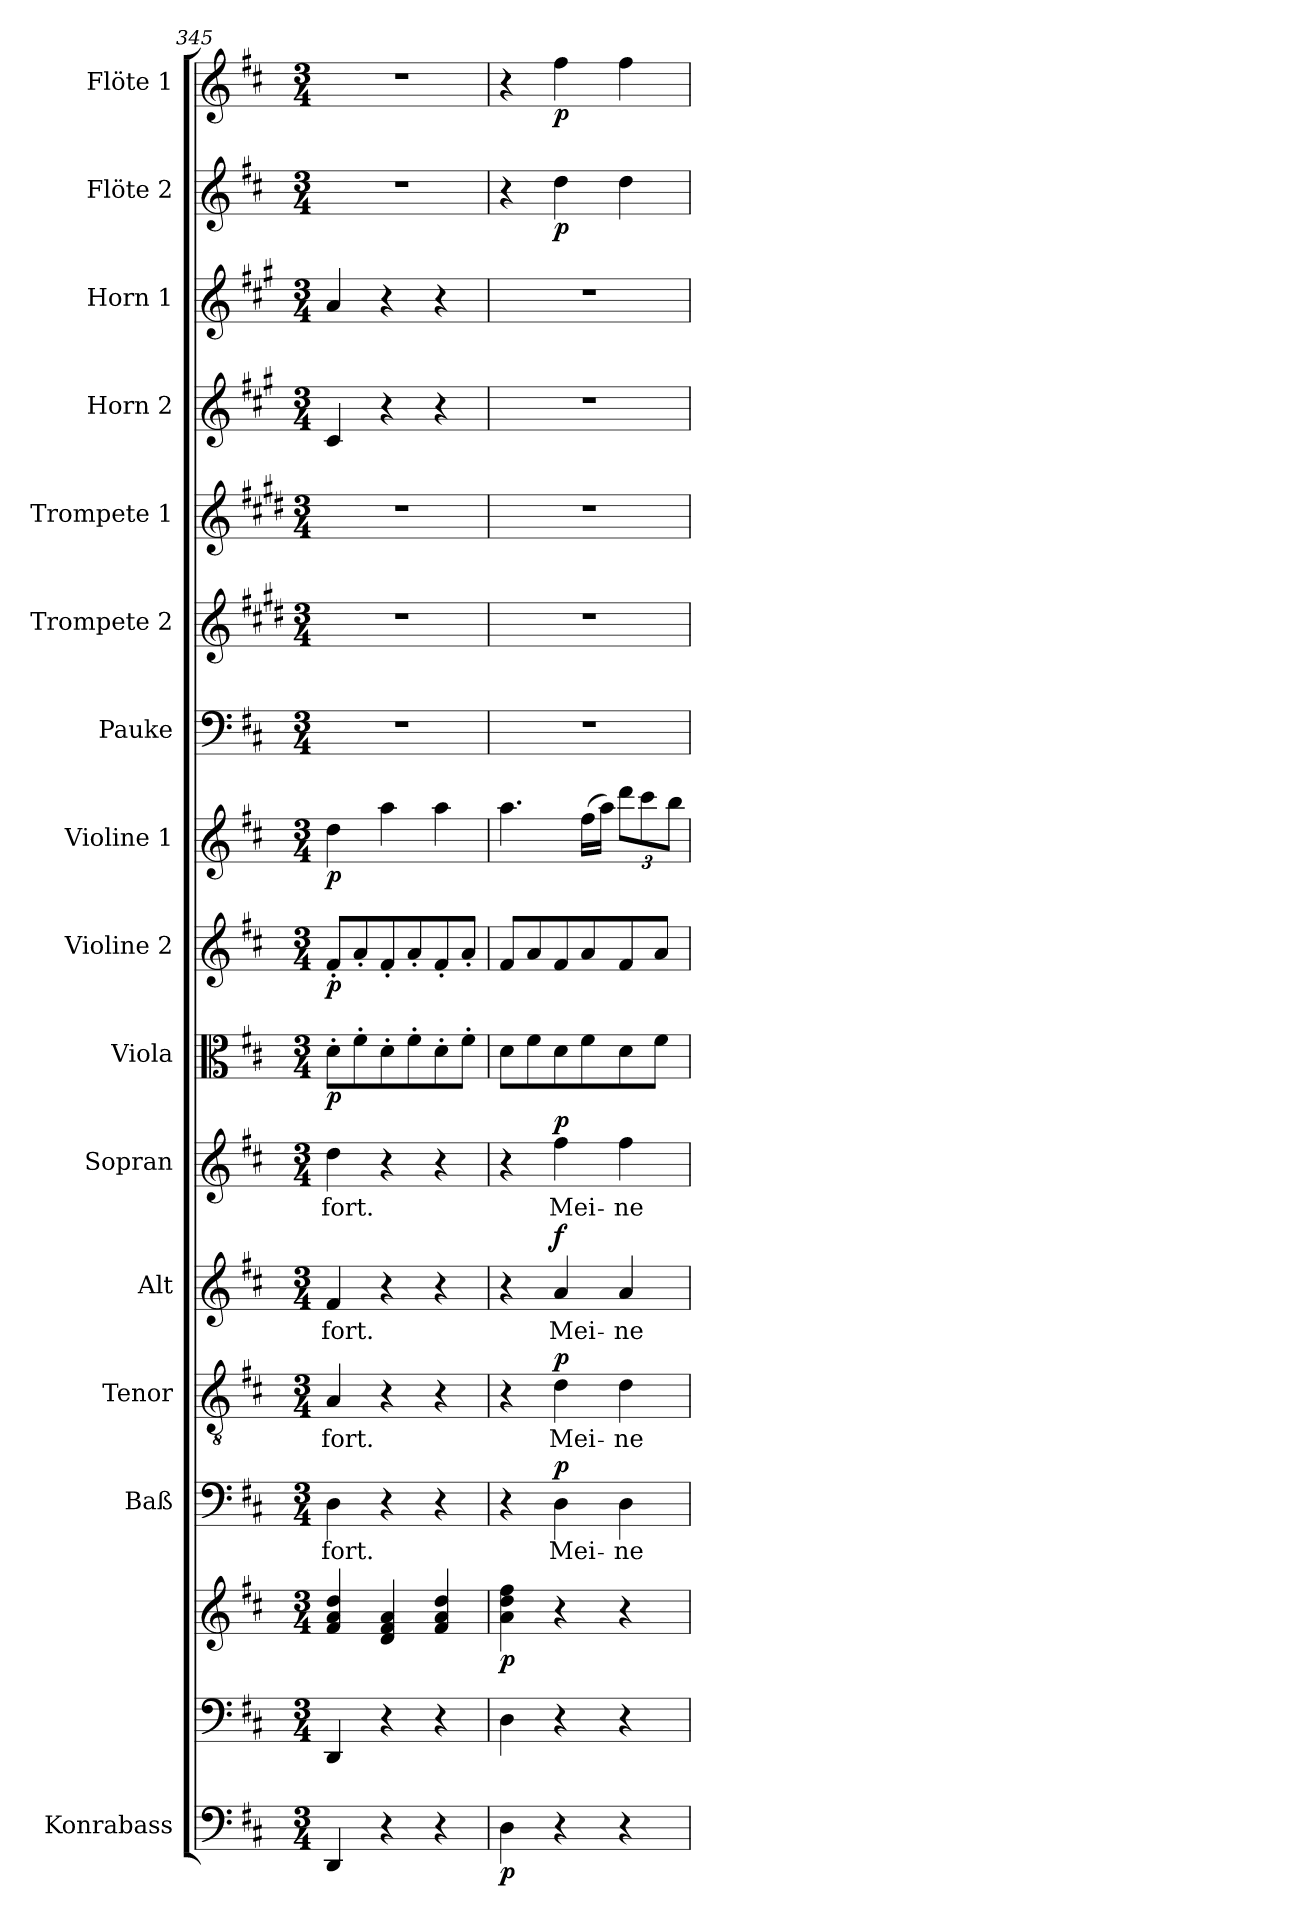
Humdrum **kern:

**kern	**dynam	**kern	**kern	**dynam	**kern	**text	**dynam	**kern	**text	**dynam	**kern	**text	**dynam	**kern	**text	**dynam	**kern	**dynam	**kern	**dynam	**kern	**dynam	**kern	**kern	**kern	**kern	**kern	**kern	**dynam	**kern	**dynam
*part16	*part16	*part15	*part15	*part15	*part14	*part14	*part14	*part13	*part13	*part13	*part12	*part12	*part12	*part11	*part11	*part11	*part10	*part10	*part9	*part9	*part8	*part8	*part7	*part6	*part5	*part4	*part3	*part2	*part2	*part1	*part1
*staff17	*staff17	*staff16	*staff15	*staff15/16	*staff14	*staff14	*staff14	*staff13	*staff13	*staff13	*staff12	*staff12	*staff12	*staff11	*staff11	*staff11	*staff10	*staff10	*staff9	*staff9	*staff8	*staff8	*staff7	*staff6	*staff5	*staff4	*staff3	*staff2	*staff2	*staff1	*staff1
*I"Konrabass	*	*	*	*	*I"Baß	*	*	*I"Tenor	*	*	*I"Alt	*	*	*I"Sopran	*	*	*I"Viola	*	*I"Violine 2	*	*I"Violine 1	*	*I"Pauke	*I"Trompete 2	*I"Trompete 1	*I"Horn 2	*I"Horn 1	*I"Flöte 2	*	*I"Flöte 1	*
*I'Kb.	*	*	*	*	*I'Baß	*	*	*I'Ten	*	*	*I'Alt	*	*	*I'Sop	*	*	*I'Vla.	*	*I'Vln. 2	*	*I'Vln. 1	*	*I'Pk.	*I'Trp. 2	*I'Trp. 1	*I'Hrn. 2	*I'Hrn. 1	*I'Fl. 2	*	*I'Fl. 1	*
!!LO:PB:g=z
*clefF4	*	*clefF4	*clefG2	*	*clefF4	*	*	*clefGv2	*	*	*clefG2	*	*	*clefG2	*	*	*clefC3	*	*clefG2	*	*clefG2	*	*clefF4	*clefG2	*clefG2	*clefG2	*clefG2	*clefG2	*	*clefG2	*
*ITrd7c12	*	*	*	*	*	*	*	*	*	*	*	*	*	*	*	*	*	*	*	*	*	*	*	*ITrd1c2	*ITrd1c2	*ITrd4c7	*ITrd4c7	*	*	*	*
*k[f#c#]	*	*k[f#c#]	*k[f#c#]	*	*k[f#c#]	*	*	*k[f#c#]	*	*	*k[f#c#]	*	*	*k[f#c#]	*	*	*k[f#c#]	*	*k[f#c#]	*	*k[f#c#]	*	*k[f#c#]	*k[f#c#]	*k[f#c#]	*k[f#c#]	*k[f#c#]	*k[f#c#]	*	*k[f#c#]	*
*D:	*	*D:	*D:	*	*D:	*	*	*D:	*	*	*D:	*	*	*D:	*	*	*D:	*	*D:	*	*D:	*	*D:	*D:	*D:	*D:	*D:	*D:	*	*D:	*
*M3/4	*	*M3/4	*M3/4	*	*M3/4	*	*	*M3/4	*	*	*M3/4	*	*	*M3/4	*	*	*M3/4	*	*M3/4	*	*M3/4	*	*M3/4	*M3/4	*M3/4	*M3/4	*M3/4	*M3/4	*	*M3/4	*
=345	=345	=345	=345	=345	=345	=345	=345	=345	=345	=345	=345	=345	=345	=345	=345	=345	=345	=345	=345	=345	=345	=345	=345	=345	=345	=345	=345	=345	=345	=345	=345
!	!	!	!	!	!	!LO:LY:b	!	!	!LO:LY:b	!	!	!LO:LY:b	!	!	!LO:LY:b	!	!	!LO:DY:b	!	!LO:DY:b	!	!LO:DY:b	!	!	!	!	!	!	!	!	!
4DDD/	.	4DD/	4f#/ 4a/ 4dd/	.	4D\	fort.	.	4A/	fort.	.	4f#/	fort.	.	4dd\	fort.	.	8d'>\L	p	8f#'</L	p	4dd\	p	2.r	2.r	2.r	4F#/	4d/	2.r	.	2.r	.
.	.	.	.	.	.	.	.	.	.	.	.	.	.	.	.	.	8f#'>\	.	8a'</	.	.	.	.	.	.	.	.	.	.	.	.
4r	.	4r	4d/ 4f#/ 4a/	.	4r	.	.	4r	.	.	4r	.	.	4r	.	.	8d'>\	.	8f#'</	.	4aa\	.	.	.	.	4r	4r	.	.	.	.
.	.	.	.	.	.	.	.	.	.	.	.	.	.	.	.	.	8f#'>\	.	8a'</	.	.	.	.	.	.	.	.	.	.	.	.
4r	.	4r	4f#/ 4a/ 4dd/	.	4r	.	.	4r	.	.	4r	.	.	4r	.	.	8d'>\	.	8f#'</	.	4aa\	.	.	.	.	4r	4r	.	.	.	.
.	.	.	.	.	.	.	.	.	.	.	.	.	.	.	.	.	8f#'>\J	.	8a'</J	.	.	.	.	.	.	.	.	.	.	.	.
=346	=346	=346	=346	=346	=346	=346	=346	=346	=346	=346	=346	=346	=346	=346	=346	=346	=346	=346	=346	=346	=346	=346	=346	=346	=346	=346	=346	=346	=346	=346	=346
!	!LO:DY:b	!	!	!LO:DY:b	!	!	!	!	!	!	!	!	!	!	!	!	!	!	!	!	!	!	!	!	!	!	!	!	!	!	!
4DD\	p	4D\	4a\ 4dd\ 4ff#\	p	4r	.	.	4r	.	.	4r	.	.	4r	.	.	8d\L	.	8f#/L	.	4.aa\	.	2.r	2.r	2.r	2.r	2.r	4r	.	4r	.
.	.	.	.	.	.	.	.	.	.	.	.	.	.	.	.	.	8f#\	.	8a/	.	.	.	.	.	.	.	.	.	.	.	.
!	!	!	!	!	!	!LO:LY:b	!LO:DY:a	!	!LO:LY:b	!LO:DY:a	!	!LO:LY:b	!LO:DY:a	!	!LO:LY:b	!LO:DY:a	!	!	!	!	!	!	!	!	!	!	!	!	!LO:DY:b	!	!LO:DY:b
4r	.	4r	4r	.	4D\	Mei-	p	4d\	Mei-	p	4a/	Mei-	f	4ff#\	Mei-	p	8d\	.	8f#/	.	.	.	.	.	.	.	.	4dd\	p	4ff#\	p
.	.	.	.	.	.	.	.	.	.	.	.	.	.	.	.	.	8f#\	.	8a/	.	(>16ff#\LL	.	.	.	.	.	.	.	.	.	.
.	.	.	.	.	.	.	.	.	.	.	.	.	.	.	.	.	.	.	.	.	16aa\JJ)	.	.	.	.	.	.	.	.	.	.
!	!	!	!	!	!	!LO:LY:b	!	!	!LO:LY:b	!	!	!LO:LY:b	!	!	!LO:LY:b	!	!	!	!	!	!	!	!	!	!	!	!	!	!	!	!
4r	.	4r	4r	.	4D\	-ne	.	4d\	-ne	.	4a/	-ne	.	4ff#\	-ne	.	8d\	.	8f#/	.	12ddd\L	.	.	.	.	.	.	4dd\	.	4ff#\	.
.	.	.	.	.	.	.	.	.	.	.	.	.	.	.	.	.	.	.	.	.	12ccc#\	.	.	.	.	.	.	.	.	.	.
.	.	.	.	.	.	.	.	.	.	.	.	.	.	.	.	.	8f#\J	.	8a/J	.	.	.	.	.	.	.	.	.	.	.	.
.	.	.	.	.	.	.	.	.	.	.	.	.	.	.	.	.	.	.	.	.	12bb\J	.	.	.	.	.	.	.	.	.	.
=	=	=	=	=	=	=	=	=	=	=	=	=	=	=	=	=	=	=	=	=	=	=	=	=	=	=	=	=	=	=	=
*-	*-	*-	*-	*-	*-	*-	*-	*-	*-	*-	*-	*-	*-	*-	*-	*-	*-	*-	*-	*-	*-	*-	*-	*-	*-	*-	*-	*-	*-	*-	*-
